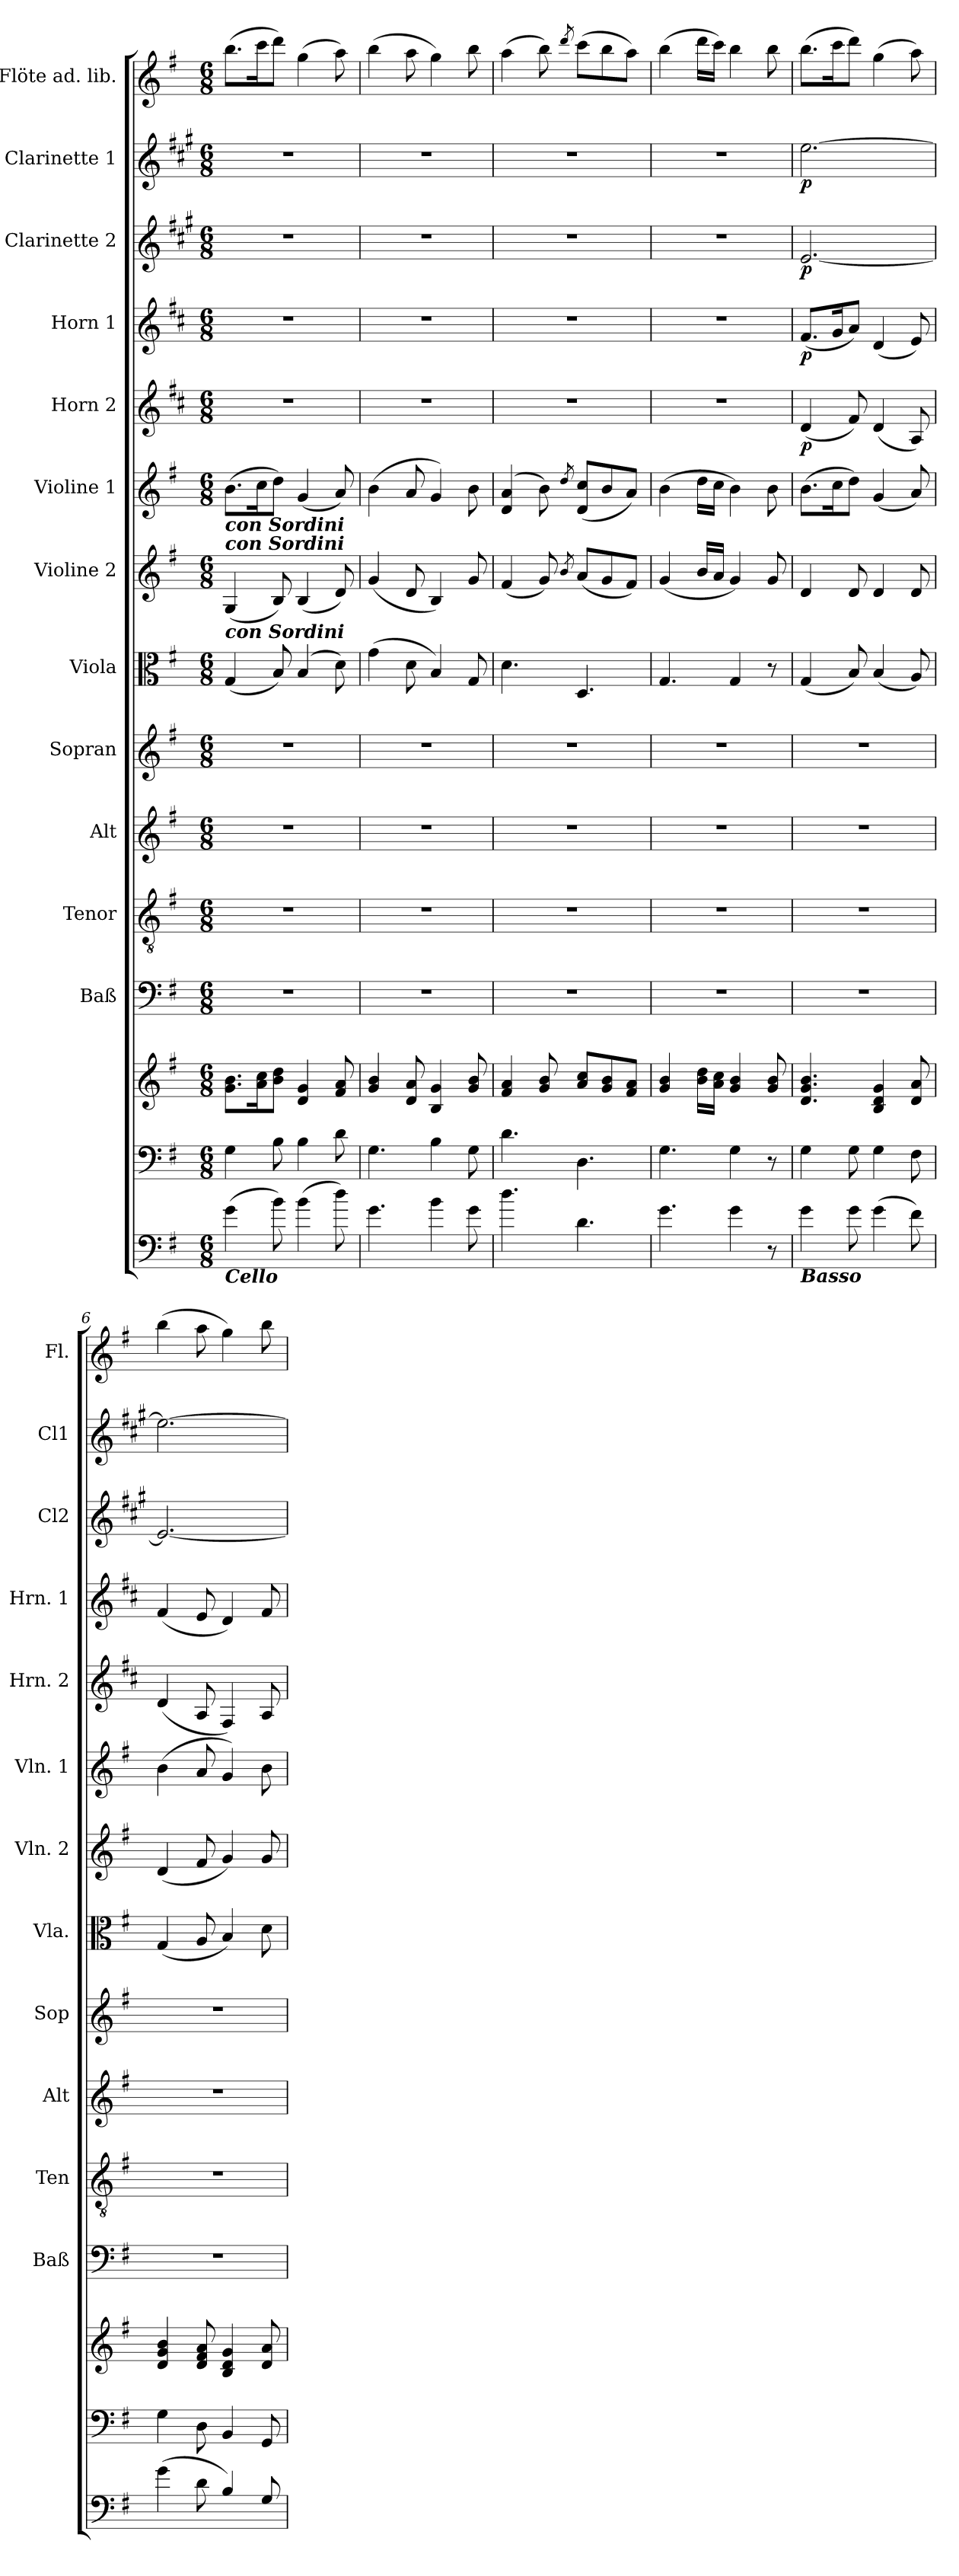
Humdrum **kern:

**kern	**kern	**kern	**kern	**kern	**kern	**kern	**kern	**kern	**kern	**kern	**dynam	**kern	**dynam	**kern	**dynam	**kern	**dynam	**kern
*part14	*part13	*part13	*part12	*part11	*part10	*part9	*part8	*part7	*part6	*part5	*part5	*part4	*part4	*part3	*part3	*part2	*part2	*part1
*staff15	*staff14	*staff13	*staff12	*staff11	*staff10	*staff9	*staff8	*staff7	*staff6	*staff5	*staff5	*staff4	*staff4	*staff3	*staff3	*staff2	*staff2	*staff1
*	*	*	*I"Baß	*I"Tenor	*I"Alt	*I"Sopran	*I"Viola	*I"Violine 2	*I"Violine 1	*I"Horn 2	*	*I"Horn 1	*	*I"Clarinette 2	*	*I"Clarinette 1	*	*I"Flöte ad. lib.
*	*	*	*I'Baß	*I'Ten	*I'Alt	*I'Sop	*I'Vla.	*I'Vln. 2	*I'Vln. 1	*I'Hrn. 2	*	*I'Hrn. 1	*	*I'Cl2	*	*I'Cl1	*	*I'Fl.
*clefF4	*clefF4	*clefG2	*clefF4	*clefGv2	*clefG2	*clefG2	*clefC3	*clefG2	*clefG2	*clefG2	*	*clefG2	*	*clefG2	*	*clefG2	*	*clefG2
*ITrd7c12	*	*	*	*	*	*	*	*	*	*ITrd4c7	*	*ITrd4c7	*	*ITrd1c2	*	*ITrd1c2	*	*
*k[f#]	*k[f#]	*k[f#]	*k[f#]	*k[f#]	*k[f#]	*k[f#]	*k[f#]	*k[f#]	*k[f#]	*k[f#]	*	*k[f#]	*	*k[f#]	*	*k[f#]	*	*k[f#]
*G:	*G:	*G:	*G:	*G:	*G:	*G:	*G:	*G:	*G:	*G:	*	*G:	*	*G:	*	*G:	*	*G:
*M6/8	*M6/8	*M6/8	*M6/8	*M6/8	*M6/8	*M6/8	*M6/8	*M6/8	*M6/8	*M6/8	*	*M6/8	*	*M6/8	*	*M6/8	*	*M6/8
=1	=1	=1	=1	=1	=1	=1	=1	=1	=1	=1	=1	=1	=1	=1	=1	=1	=1	=1
!	!	!	!	!	!	!	!	!	!LO:TX:b:Bi:t=con Sordini	!	!	!	!	!	!	!	!	!
!	!	!	!	!	!	!	!	!LO:TX:a:Bi:t=con Sordini	!	!	!	!	!	!	!	!	!	!
!	!	!	!	!	!	!	!LO:TX:a:Bi:t=con Sordini	!	!	!	!	!	!	!	!	!	!	!
!LO:TX:b:Bi:t=Cello	!	!	!	!	!	!	!	!	!	!	!	!	!	!	!	!	!	!
(>4G\	4G\	8.g\ 8.b\L	2.r	2.r	2.r	2.r	(<4G/	(<4G/	(>8.b\L	2.r	.	2.r	.	2.r	.	2.r	.	(>8.bb\L
.	.	16a\ 16cc\k	.	.	.	.	.	.	16cc\k	.	.	.	.	.	.	.	.	16ccc\k
8B\)	8B\	8b\ 8dd\J	.	.	.	.	8B/)	8B/)	8dd\J)	.	.	.	.	.	.	.	.	8ddd\J)
(>4B\	4B\	4d/ 4g/	.	.	.	.	(4B/	(<4B/	(<4g/	.	.	.	.	.	.	.	.	(>4gg\
8d\)	8d\	8f#/ 8a/	.	.	.	.	8d\)	8d/)	8a/)	.	.	.	.	.	.	.	.	8aa\)
=2	=2	=2	=2	=2	=2	=2	=2	=2	=2	=2	=2	=2	=2	=2	=2	=2	=2	=2
4.G\	4.G\	4g/ 4b/	2.r	2.r	2.r	2.r	(>4g\	(<4g/	(<4b\	2.r	.	2.r	.	2.r	.	2.r	.	(>4bb\
.	.	8d/ 8a/	.	.	.	.	8d\	8d/	8a/	.	.	.	.	.	.	.	.	8aa\
4B\	4B\	4B/ 4g/	.	.	.	.	4B/)	4B/)	4g/)	.	.	.	.	.	.	.	.	4gg\)
8G\	8G\	8g/ 8b/	.	.	.	.	8G/	8g/	8b\	.	.	.	.	.	.	.	.	8bb\
=3	=3	=3	=3	=3	=3	=3	=3	=3	=3	=3	=3	=3	=3	=3	=3	=3	=3	=3
4.d\	4.d\	4f#/ 4a/	2.r	2.r	2.r	2.r	4.d\	(<4f#/	(4d/ 4a/	2.r	.	2.r	.	2.r	.	2.r	.	(>4aa\
.	.	8g/ 8b/	.	.	.	.	.	8g/)	8b\)	.	.	.	.	.	.	.	.	8bb\)
.	.	.	.	.	.	.	.	8qb/	8qdd/	.	.	.	.	.	.	.	.	8qddd/
4.D\	4.D\	8a/ 8cc/L	.	.	.	.	4.D/	(<8a/L	(<8d/ 8cc/L	.	.	.	.	.	.	.	.	(>8ccc\L
.	.	8g/ 8b/	.	.	.	.	.	8g/	8b/	.	.	.	.	.	.	.	.	8bb\
.	.	8f#/ 8a/J	.	.	.	.	.	8f#/J)	8a/J)	.	.	.	.	.	.	.	.	8aa\J)
=4	=4	=4	=4	=4	=4	=4	=4	=4	=4	=4	=4	=4	=4	=4	=4	=4	=4	=4
4.G\	4.G\	4g/ 4b/	2.r	2.r	2.r	2.r	4.G/	(<4g/	(>4b\	2.r	.	2.r	.	2.r	.	2.r	.	(>4bb\
.	.	16b\ 16dd\LL	.	.	.	.	.	16b/LL	16dd\LL	.	.	.	.	.	.	.	.	16ddd\LL
.	.	16a\ 16cc\JJ	.	.	.	.	.	16a/JJ	16cc\JJ	.	.	.	.	.	.	.	.	16ccc\JJ)
4G\	4G\	4g/ 4b/	.	.	.	.	4G/	4g/)	4b\)	.	.	.	.	.	.	.	.	4bb\
8r	8r	8g/ 8b/	.	.	.	.	8r	8g/	8b\	.	.	.	.	.	.	.	.	8bb\
=5	=5	=5	=5	=5	=5	=5	=5	=5	=5	=5	=5	=5	=5	=5	=5	=5	=5	=5
!LO:TX:b:Bi:t=Basso	!	!	!	!	!	!	!	!	!	!	!	!	!	!	!	!	!	!
!	!	!	!	!	!	!	!	!	!	!	!LO:DY:b	!	!LO:DY:b	!	!LO:DY:b	!	!LO:DY:b	!
4G\	4G\	4.d/ 4.g/ 4.b/	2.r	2.r	2.r	2.r	(<4G/	4d/	(>8.b\L	(<4G/	p	(<8.B/L	p	[2.d/	p	[2.dd\	p	(>8.bb\L
.	.	.	.	.	.	.	.	.	16cc\k	.	.	16c/k	.	.	.	.	.	16ccc\k
8G\	8G\	.	.	.	.	.	8B/)	8d/	8dd\J)	8B/)	.	8d/J)	.	.	.	.	.	8ddd\J)
(>4G\	4G\	4B/ 4d/ 4g/	.	.	.	.	(<4B/	4d/	(<4g/	(<4G/	.	(<4G/	.	.	.	.	.	(>4gg\
8F#\)	8F#\	8d/ 8a/	.	.	.	.	8A/)	8d/	8a/)	8D/)	.	8A/)	.	.	.	.	.	8aa\)
=6	=6	=6	=6	=6	=6	=6	=6	=6	=6	=6	=6	=6	=6	=6	=6	=6	=6	=6
(>4G\	4G\	4d/ 4g/ 4b/	2.r	2.r	2.r	2.r	(<4G/	(<4d/	(<4b\	(<4G/	.	(<4B/	.	2.d/_	.	2.dd\_	.	(>4bb\
8D\	8D\	8d/ 8f#/ 8a/	.	.	.	.	8A/	8f#/	8a/	8D/	.	8A/	.	.	.	.	.	8aa\
4BB/)	4BB/	4B/ 4d/ 4g/	.	.	.	.	4B/)	4g/)	4g/)	4BB/)	.	4G/)	.	.	.	.	.	4gg\)
8GG/	8GG/	8d/ 8a/	.	.	.	.	8d\	8g/	8b\	8D/	.	8B/	.	.	.	.	.	8bb\
=	=	=	=	=	=	=	=	=	=	=	=	=	=	=	=	=	=	=
*-	*-	*-	*-	*-	*-	*-	*-	*-	*-	*-	*-	*-	*-	*-	*-	*-	*-	*-
